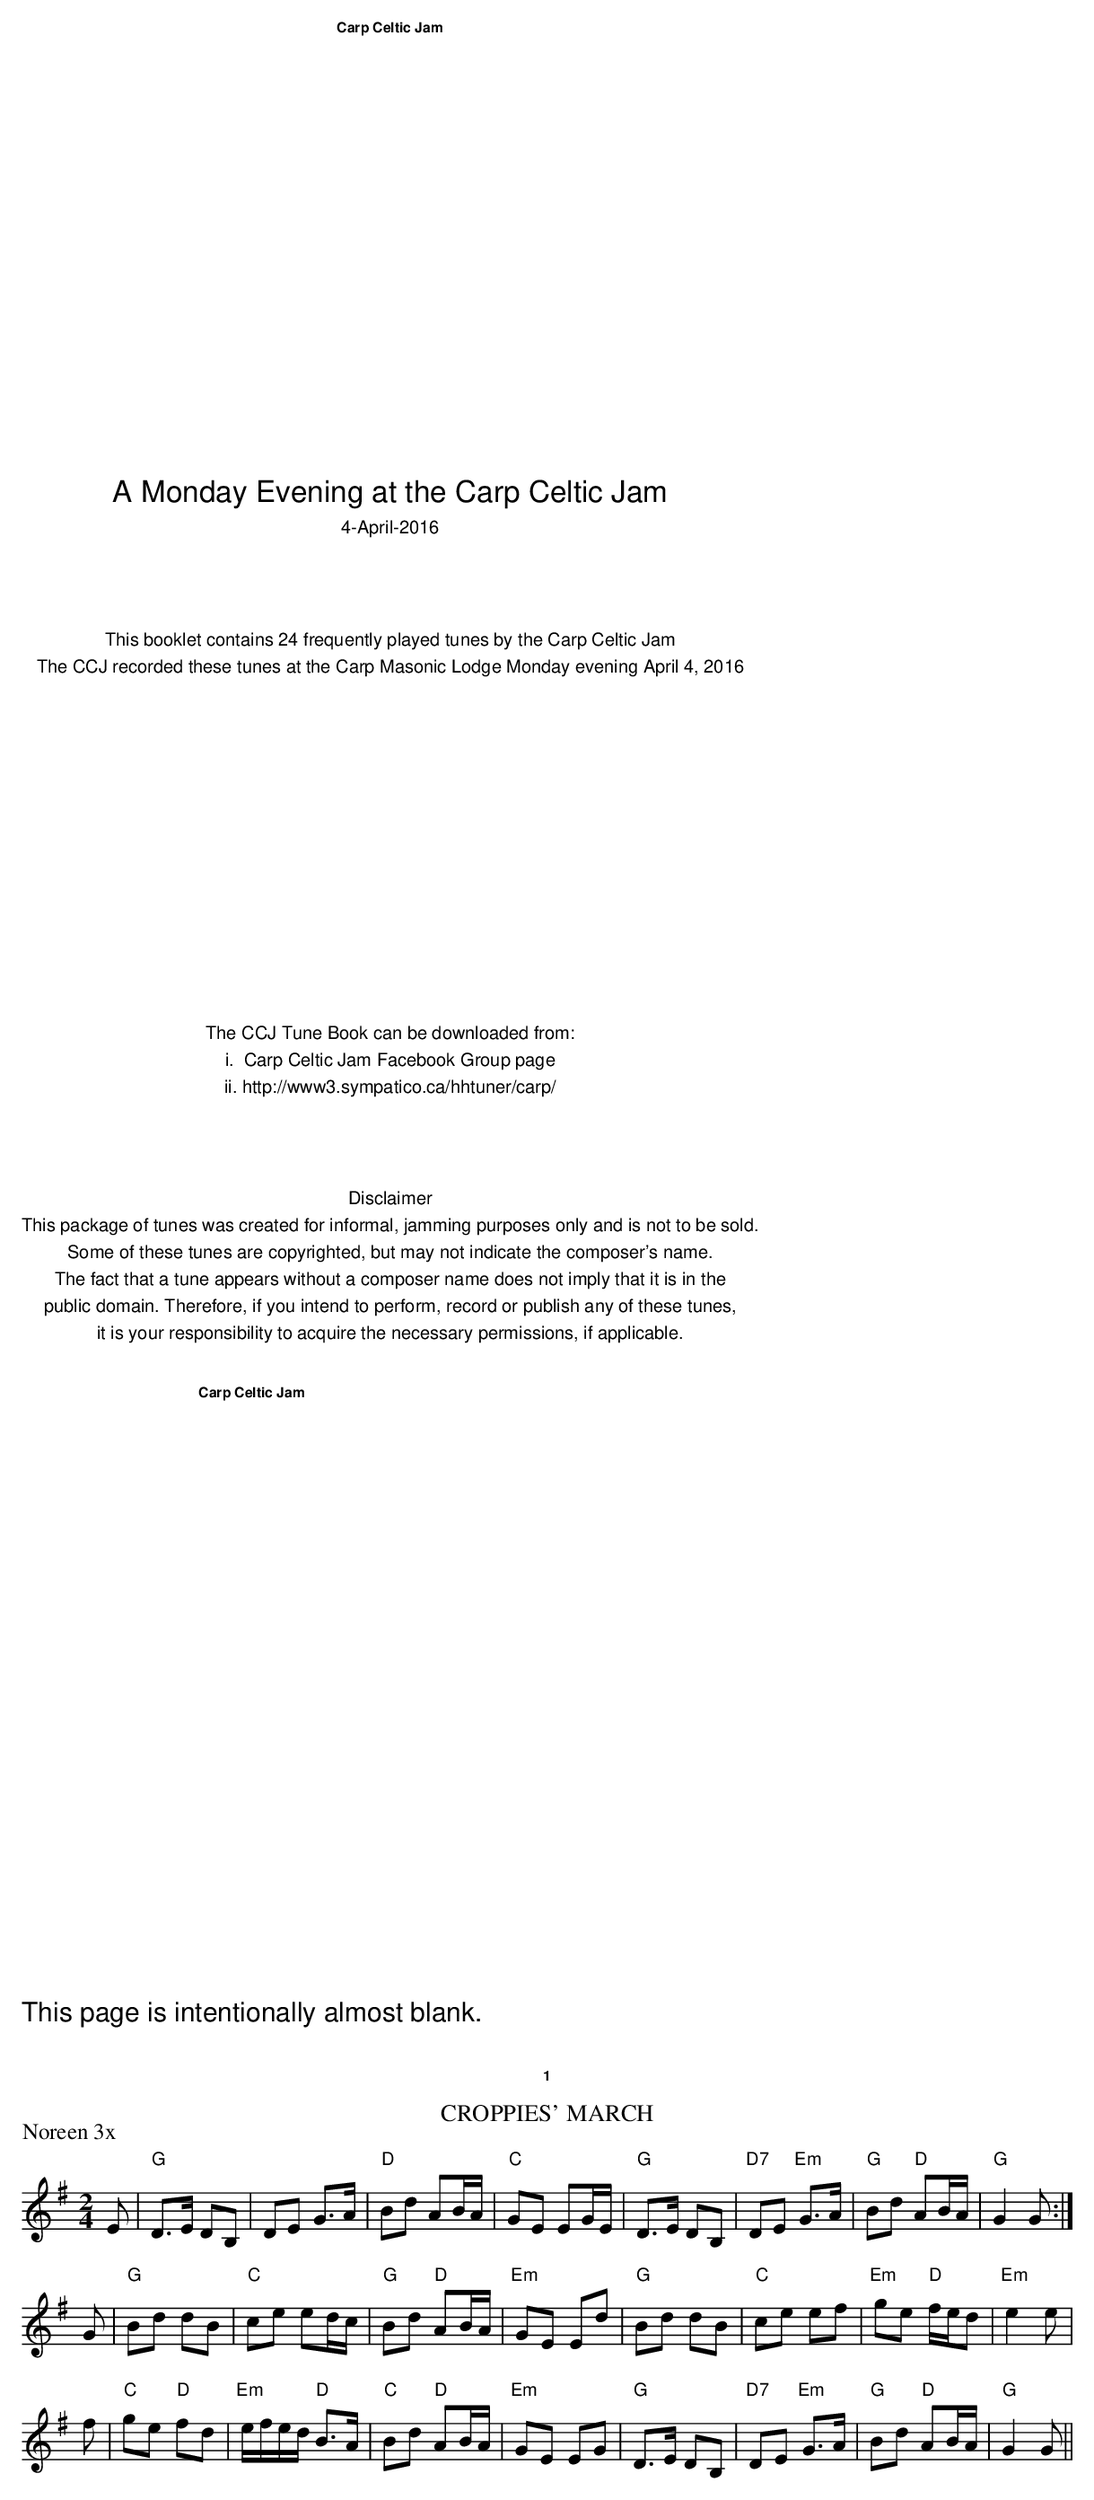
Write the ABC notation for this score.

X:1
T:Croppies' March
P: Noreen 3x
M:2/4
L:1/8
K:G
E|"G"D>E DB,|DE G>A|"D"Bd AB/2A/2|"C"GE EG/2E/2|\
"G"D>E  DB,|"D7"DE "Em"G>A|"G"Bd "D"AB/2A/2| "G"G2 G:|
G| "G"Bd dB|"C"ce ed/c/|"G"Bd "D" AB/2A/2|"Em"GE Ed|\
"G"Bd dB|"C"ce ef|"Em"ge "D" f/e/d|"Em"e2 e|
f| "C"ge "D" fd|"Em"e/f/e/d/ "D"B>A|"C"Bd "D"AB/2A/2|"Em"GE EG|\
"G"D>E DB,|"D7"DE "Em"G>A|"G"Bd "D"AB/2A/2|"G"G2 G||
